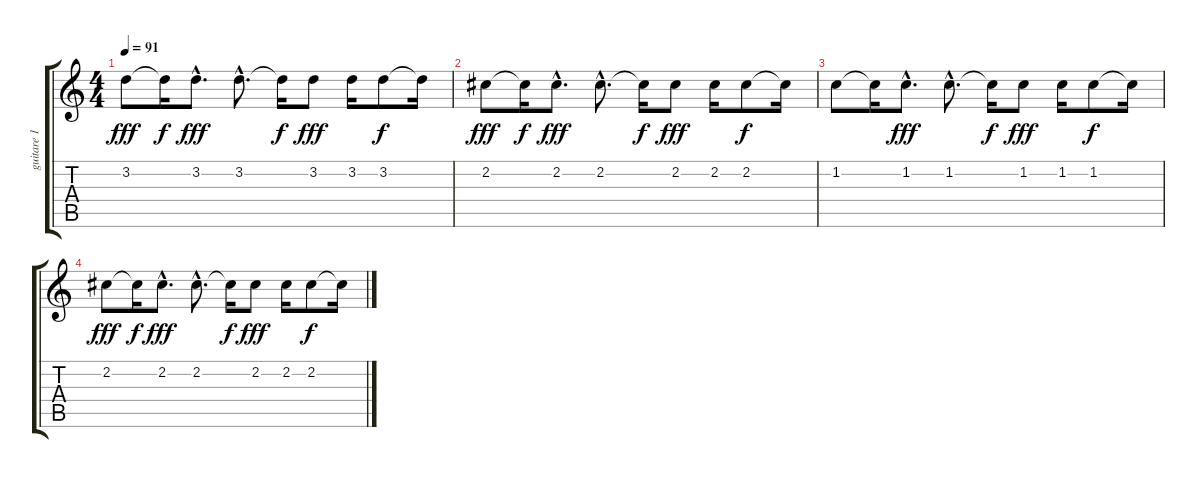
\track ("guitare 1" "guitare 1") {instrument distortionguitar}
\staff {score tabs}
\tuning (E4 B3 G3 D3 A2 E2) {hide}
\ts (4 4)
\tempo 91
\clef g2
\ks c
3.2.8{dy fff} 3.2{t}.16{dy f} 3.2{hac}.8{d dy fff} 3.2{hac}.8{d} 3.2{t}.16{dy f} 3.2.8{dy fff volume 4} 3.2.16 3.2.8{dy f} 3.2{t}.16 |
2.2.8{dy fff} 2.2{t}.16{dy f} 2.2{hac}.8{d dy fff} 2.2{hac}.8{d} 2.2{t}.16{dy f} 2.2.8{dy fff volume 4} 2.2.16 2.2.8{dy f} 2.2{t}.16 |
1.2.8{volume 4 balance 16} 1.2{t}.16 1.2{hac}.8{d dy fff} 1.2{hac}.8{d} 1.2{t}.16{dy f} 1.2.8{dy fff} 1.2.16 1.2.8{dy f} 1.2{t}.16 |
2.2.8{dy fff} 2.2{t}.16{dy f} 2.2{hac}.8{d dy fff} 2.2{hac}.8{d} 2.2{t}.16{dy f} 2.2.8{dy fff volume 4} 2.2.16 2.2.8{dy f} 2.2{t}.16
